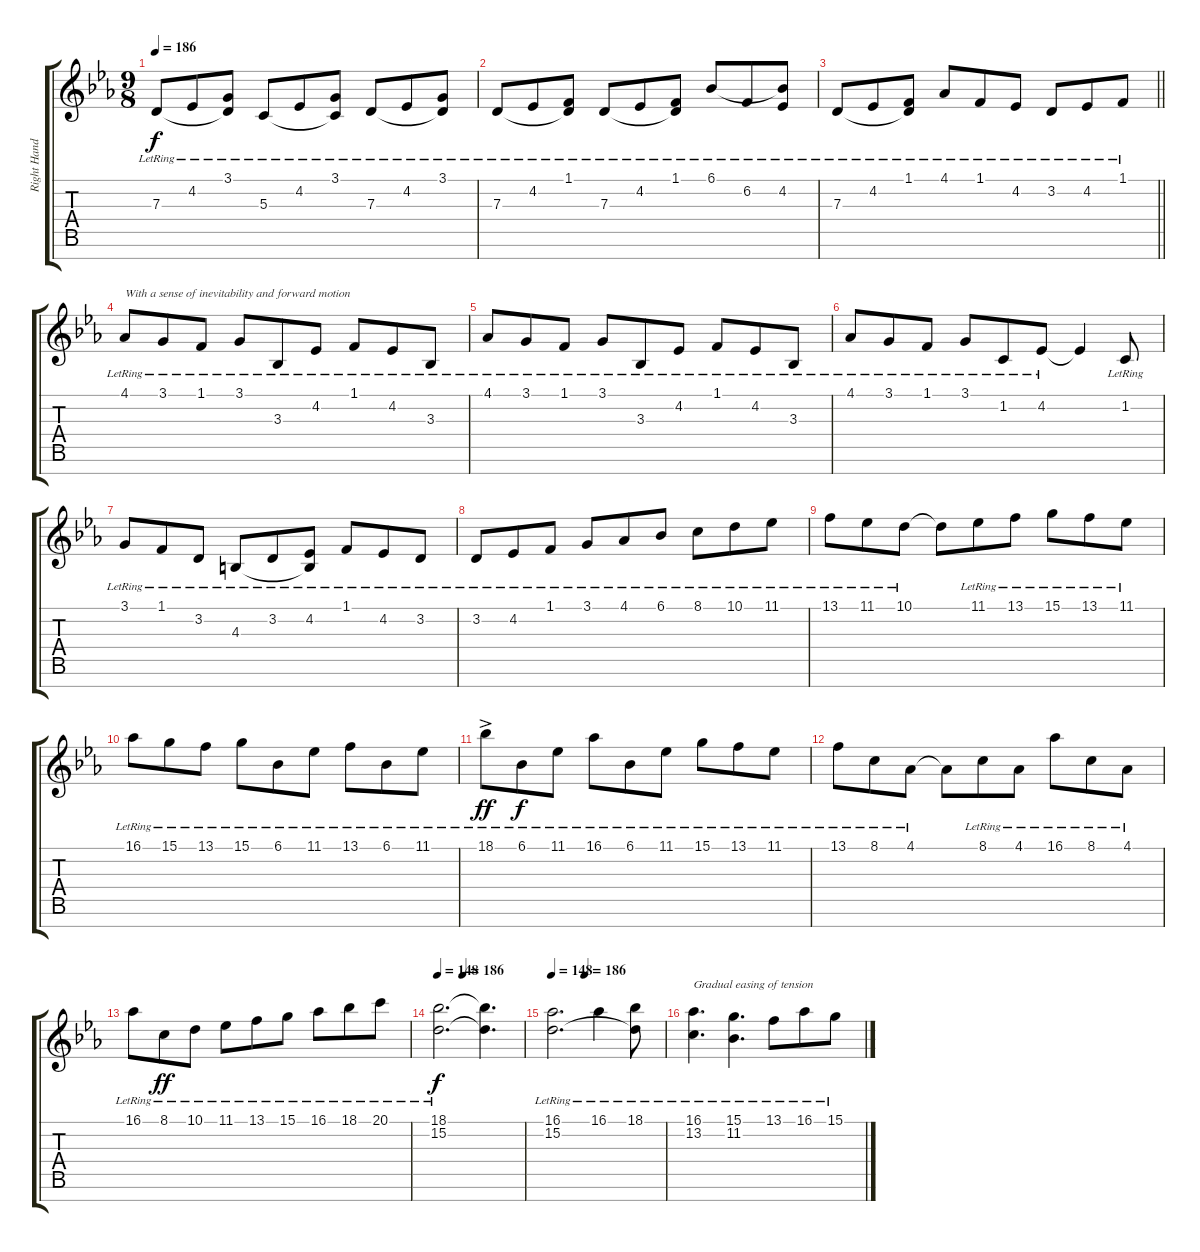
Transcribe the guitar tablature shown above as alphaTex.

\track ("Right Hand" "Right Hand") {instrument acousticgrandpiano}
\staff {score tabs}
\tuning (E4 B3 G3 D3 A2 E2 B1) {hide}
\ts (9 8)
\tempo 186
\clef g2
\ks eb
7.3{lr}.8{dy f} 4.2{lr}.8 (3.1{lr} 7.3{t}).8 5.3{lr}.8 4.2{lr}.8 (3.1{lr} 5.3{t}).8 7.3{lr}.8 4.2{lr}.8 (3.1{lr} 7.3{t}).8 |
7.3{lr}.8 4.2{lr}.8 (1.1{lr} 7.3{t}).8 7.3{lr}.8 4.2{lr}.8 (1.1{lr} 7.3{t}).8 6.1{lr}.8 6.2{lr}.8 (6.1{t} 4.2{lr}).8 |
\barLineRight lightlight
7.3{lr}.8 4.2{lr}.8 (1.1{lr} 7.3{t}).8 4.1{lr}.8 1.1{lr}.8 4.2{lr}.8 3.2{lr}.8 4.2{lr}.8 1.1{lr}.8 |
4.1{lr}.8{txt "With a sense of inevitability and forward motion"} 3.1{lr}.8 1.1{lr}.8 3.1{lr}.8 3.3{lr}.8 4.2{lr}.8 1.1{lr}.8 4.2{lr}.8 3.3{lr}.8 |
4.1{lr}.8 3.1{lr}.8 1.1{lr}.8 3.1{lr}.8 3.3{lr}.8 4.2{lr}.8 1.1{lr}.8 4.2{lr}.8 3.3{lr}.8 |
4.1{lr}.8 3.1{lr}.8 1.1{lr}.8 3.1{lr}.8 1.2{lr}.8 4.2{lr}.8 4.2{t}.4 1.2{lr}.8 |
3.1{lr}.8 1.1{lr}.8 3.2{lr}.8 4.3{lr}.8 3.2{lr}.8 (4.2{lr} 4.3{t}).8 1.1{lr}.8 4.2{lr}.8 3.2{lr}.8 |
3.2{lr}.8 4.2{lr}.8 1.1{lr}.8 3.1{lr}.8 4.1{lr}.8 6.1{lr}.8 8.1{lr}.8 10.1{lr}.8 11.1{lr}.8 |
13.1{lr}.8 11.1{lr}.8 10.1{lr}.8 10.1{t}.8 11.1{lr}.8 13.1{lr}.8 15.1{lr}.8 13.1{lr}.8 11.1{lr}.8 |
16.1{lr}.8 15.1{lr}.8 13.1{lr}.8 15.1{lr}.8 6.1{lr}.8 11.1{lr}.8 13.1{lr}.8 6.1{lr}.8 11.1{lr}.8 |
18.1{ac lr}.8{dy ff} 6.1{lr}.8{dy f} 11.1{lr}.8 16.1{lr}.8 6.1{lr}.8 11.1{lr}.8 15.1{lr}.8 13.1{lr}.8 11.1{lr}.8 |
13.1{lr}.8 8.1{lr}.8 4.1{lr}.8 4.1{t}.8 8.1{lr}.8 4.1{lr}.8 16.1{lr}.8 8.1{lr}.8 4.1{lr}.8 |
16.1{lr}.8 8.1{lr}.8{dy ff} 10.1{lr}.8 11.1{lr}.8 13.1{lr}.8 15.1{lr}.8 16.1{lr}.8 18.1{lr}.8 20.1{lr}.8 |
\tempo 148
\tempo (186 0.2962962962962963)
(18.1{lr} 15.2{lr}).2{d dy f} (18.1{t} 15.2{t}).4{d} |
\tempo 148
\tempo (186 0.2962962962962963)
(16.1{lr} 15.2{lr}).2{d} 16.1{lr}.4 (18.1{lr} 15.2{t}).8 |
(16.1{lr} 13.2{lr}).4{d txt "Gradual easing of tension"} (15.1{lr} 11.2{lr}).4{d} 13.1{lr}.8 16.1{lr}.8 15.1{lr}.8
